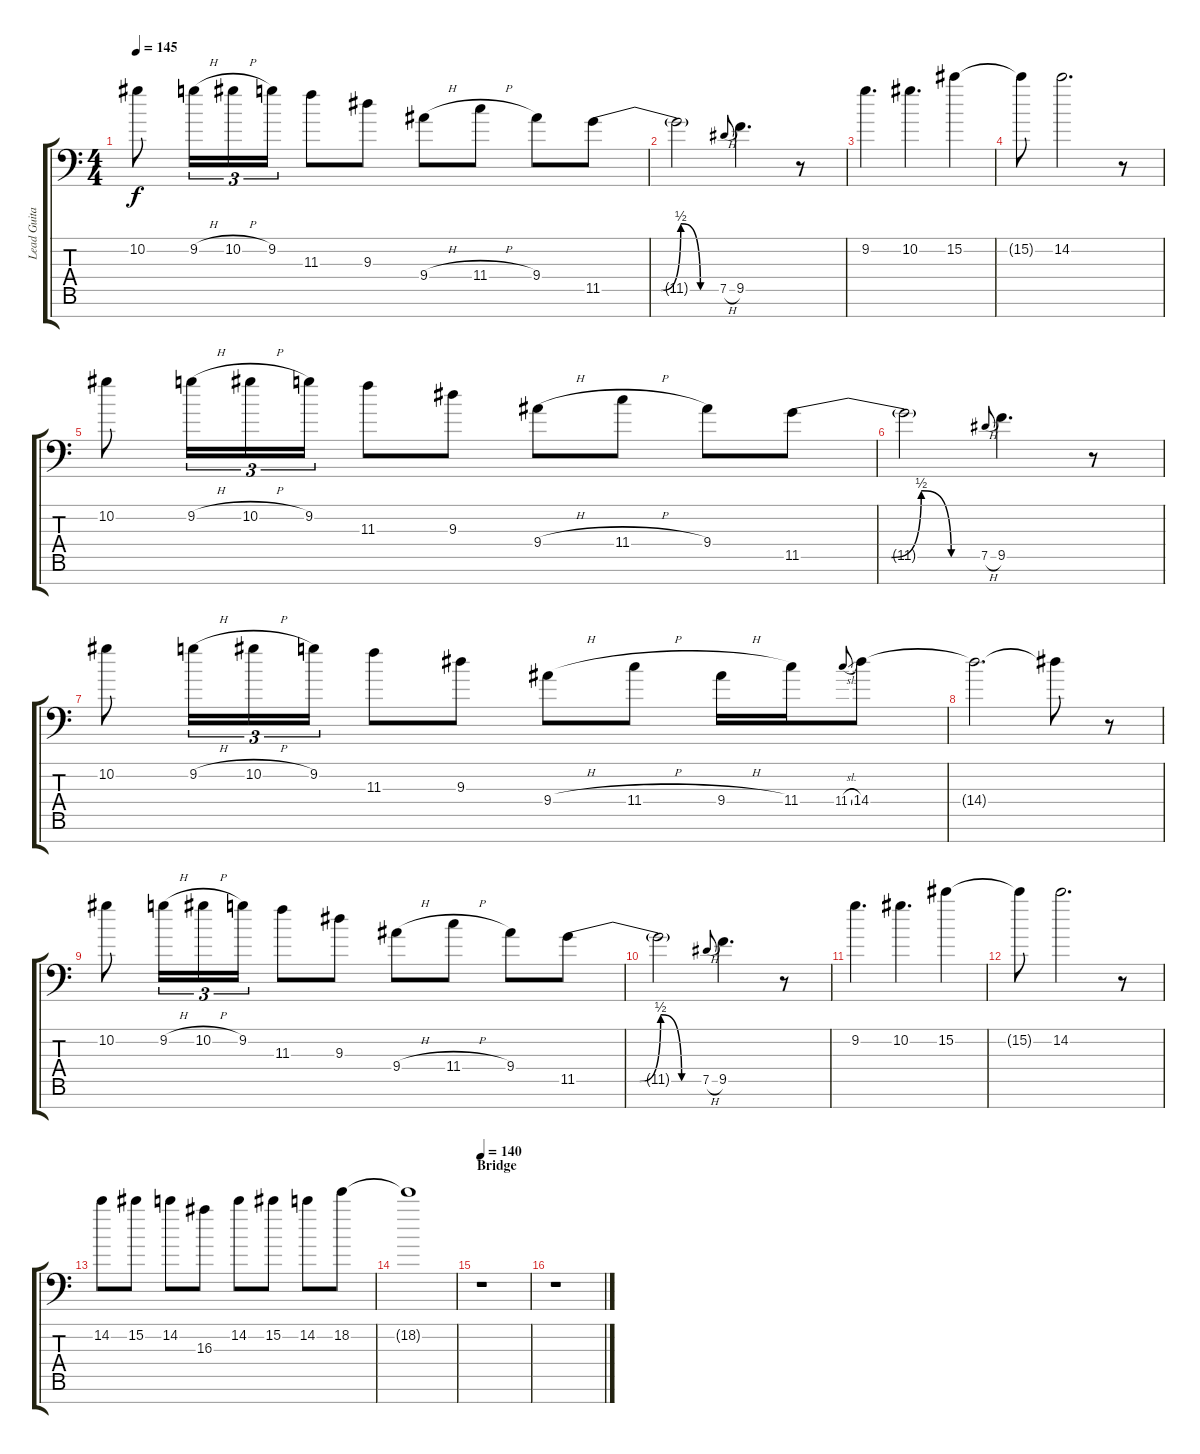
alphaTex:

\track ("Lead Guitar" "Lead Guita") {instrument distortionguitar}
\staff {score tabs}
\tuning (Eb4 Bb3 Gb3 Db3 Ab2 Eb2 Bb1) {hide}
\ts (4 4)
\tempo 145
\clef f4
\ks c
10.2.8{dy f} 9.2{h}.16{tu (3 2)} 10.2{h}.16{tu (3 2)} 9.2.16{tu (3 2)} 11.3.8 9.3.8 9.4{h}.8 11.4{h}.8 9.4.8 11.5{be (custom 0 0 30 0 40 2 50 0 60 0)}.8 |
11.5{t}.2 7.5{h}.8{gr onbeat} 9.5.4{d} r.8 |
9.2.4{d} 10.2.4{d} 15.2.4 |
15.2{t}.8 14.2.2{d} r.8 |
10.2.8 9.2{h}.16{tu (3 2)} 10.2{h}.16{tu (3 2)} 9.2.16{tu (3 2)} 11.3.8 9.3.8 9.4{h}.8 11.4{h}.8 9.4.8 11.5{be (custom 0 0 30 0 40 2 50 0 60 0)}.8 |
11.5{t}.2 7.5{h}.8{gr onbeat} 9.5.4{d} r.8 |
10.2.8 9.2{h}.16{tu (3 2)} 10.2{h}.16{tu (3 2)} 9.2.16{tu (3 2)} 11.3.8 9.3.8 9.4{h}.8 11.4{h}.8 9.4{h}.16 11.4.16 11.4{sl}.8{gr onbeat} 14.4.8 |
14.4{t}.2{d} 14.4{t}.8 r.8 |
10.2.8 9.2{h}.16{tu (3 2)} 10.2{h}.16{tu (3 2)} 9.2.16{tu (3 2)} 11.3.8 9.3.8 9.4{h}.8 11.4{h}.8 9.4.8 11.5{be (custom 0 0 30 0 40 2 50 0 60 0)}.8 |
11.5{t}.2 7.5{h}.8{gr onbeat} 9.5.4{d} r.8 |
9.2.4{d} 10.2.4{d} 15.2.4 |
15.2{t}.8 14.2.2{d} r.8 |
14.2.8 15.2.8 14.2.8 16.3.8 14.2.8 15.2.8 14.2.8 18.2.8 |
18.2{t}.1 |
\section ("" "Bridge")
\tempo 140
r.1 |
r.1
